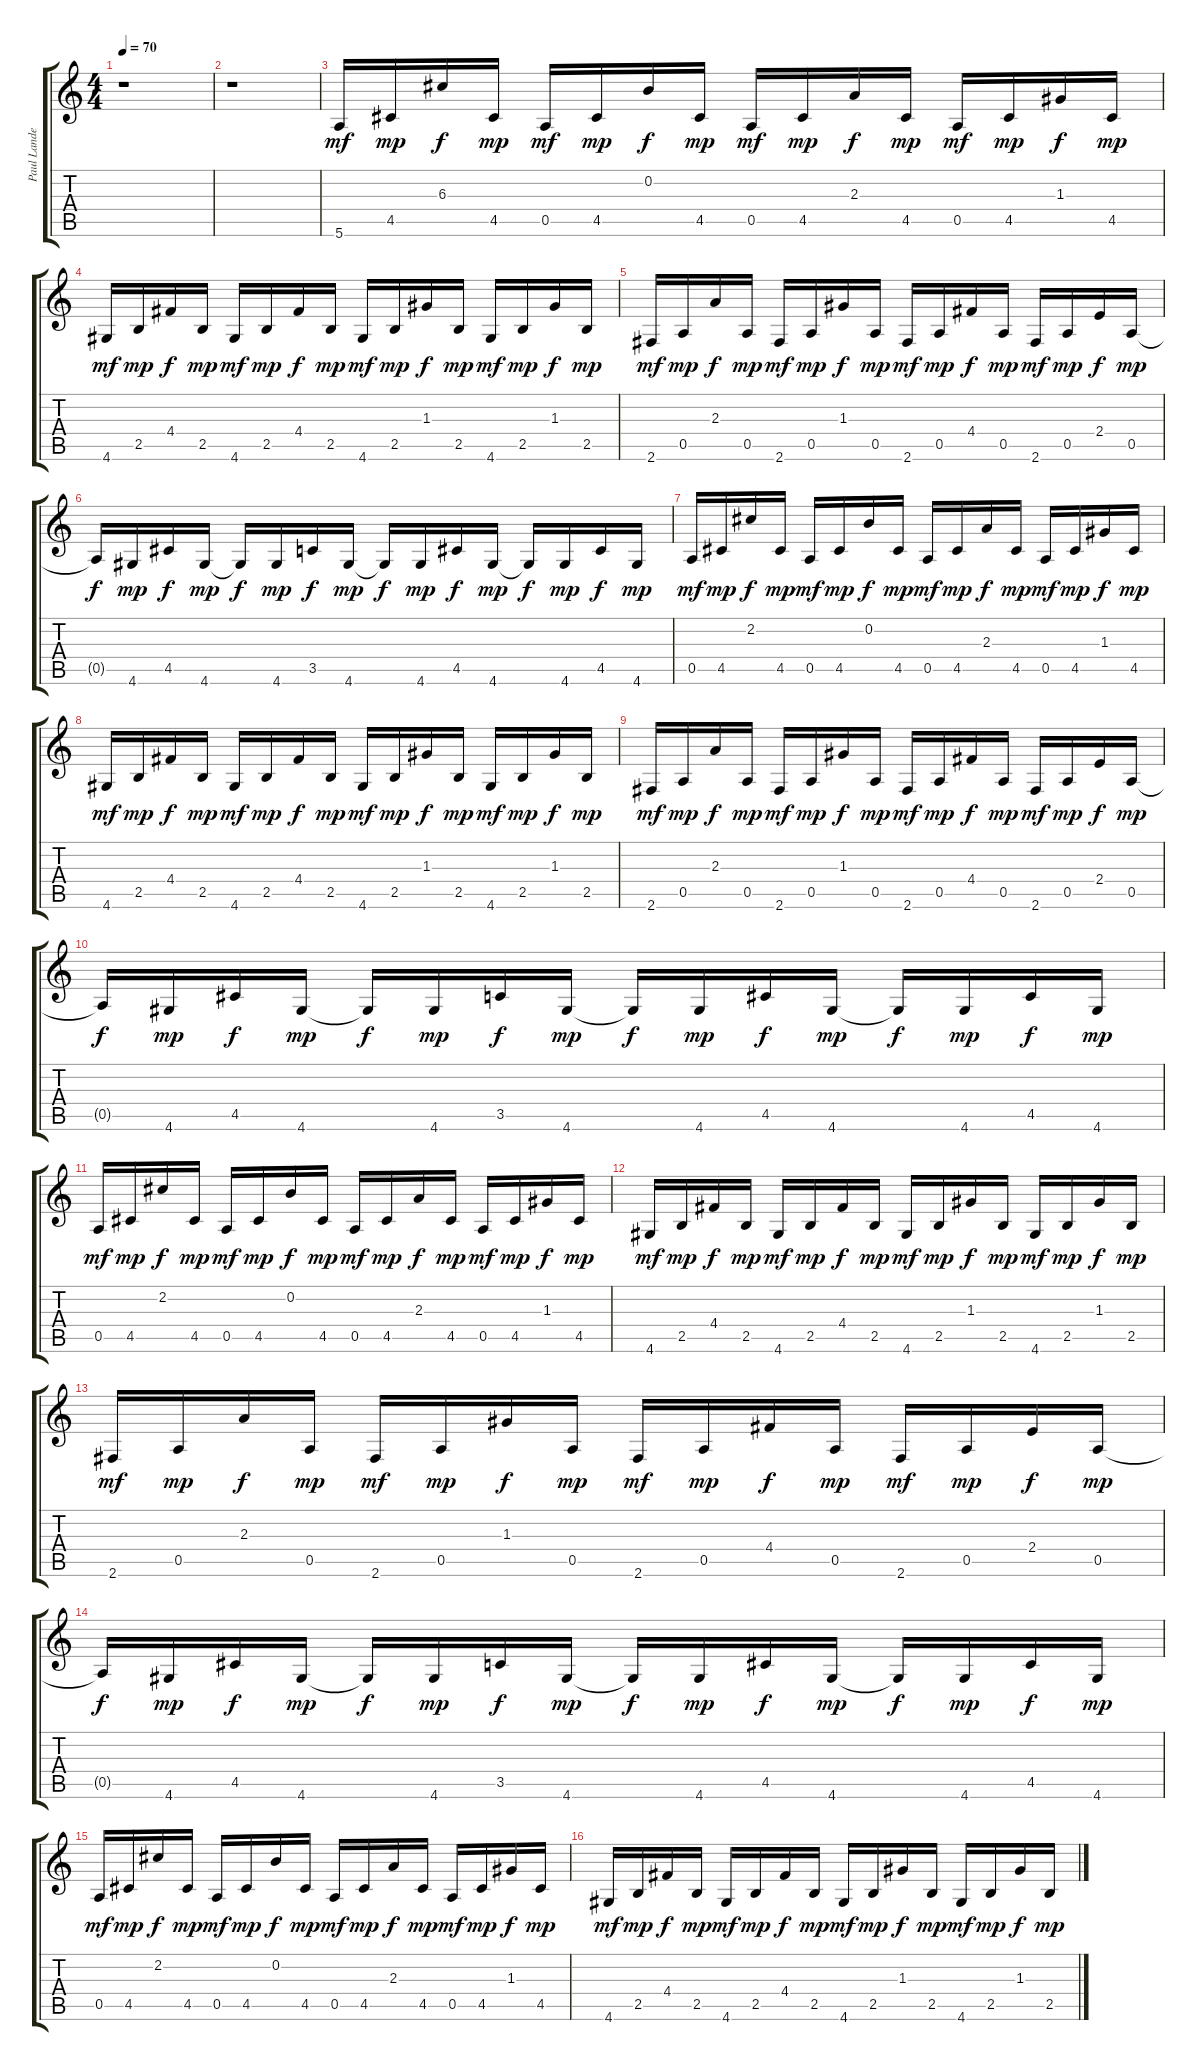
\track ("Paul Landers" "Paul Lande") {instrument electricbassfinger}
\staff {score tabs}
\tuning (E4 B3 G3 D3 A2 E2) {hide}
\ts (4 4)
\tempo 70
\clef g2
\ks c
r.1{dy mf instrument electricbassfinger} |
r.1 |
5.6.16 4.5.16{dy mp} 6.3.16{dy f} 4.5.16{dy mp} 0.5.16{dy mf} 4.5.16{dy mp} 0.2.16{dy f} 4.5.16{dy mp} 0.5.16{dy mf} 4.5.16{dy mp} 2.3.16{dy f} 4.5.16{dy mp} 0.5.16{dy mf} 4.5.16{dy mp} 1.3.16{dy f} 4.5.16{dy mp} |
4.6.16{dy mf} 2.5.16{dy mp} 4.4.16{dy f} 2.5.16{dy mp} 4.6.16{dy mf} 2.5.16{dy mp} 4.4.16{dy f} 2.5.16{dy mp} 4.6.16{dy mf} 2.5.16{dy mp} 1.3.16{dy f} 2.5.16{dy mp} 4.6.16{dy mf} 2.5.16{dy mp} 1.3.16{dy f} 2.5.16{dy mp} |
2.6.16{dy mf} 0.5.16{dy mp} 2.3.16{dy f} 0.5.16{dy mp} 2.6.16{dy mf} 0.5.16{dy mp} 1.3.16{dy f} 0.5.16{dy mp} 2.6.16{dy mf} 0.5.16{dy mp} 4.4.16{dy f} 0.5.16{dy mp} 2.6.16{dy mf} 0.5.16{dy mp} 2.4.16{dy f} 0.5.16{dy mp} |
0.5{t}.16{dy f} 4.6.16{dy mp} 4.5.16{dy f} 4.6.16{dy mp} 4.6{t}.16{dy f} 4.6.16{dy mp} 3.5.16{dy f} 4.6.16{dy mp} 4.6{t}.16{dy f} 4.6.16{dy mp} 4.5.16{dy f} 4.6.16{dy mp} 4.6{t}.16{dy f} 4.6.16{dy mp} 4.5.16{dy f} 4.6.16{dy mp} |
0.5.16{dy mf} 4.5.16{dy mp} 2.2.16{dy f} 4.5.16{dy mp} 0.5.16{dy mf} 4.5.16{dy mp} 0.2.16{dy f} 4.5.16{dy mp} 0.5.16{dy mf} 4.5.16{dy mp} 2.3.16{dy f} 4.5.16{dy mp} 0.5.16{dy mf} 4.5.16{dy mp} 1.3.16{dy f} 4.5.16{dy mp} |
4.6.16{dy mf} 2.5.16{dy mp} 4.4.16{dy f} 2.5.16{dy mp} 4.6.16{dy mf} 2.5.16{dy mp} 4.4.16{dy f} 2.5.16{dy mp} 4.6.16{dy mf} 2.5.16{dy mp} 1.3.16{dy f} 2.5.16{dy mp} 4.6.16{dy mf} 2.5.16{dy mp} 1.3.16{dy f} 2.5.16{dy mp} |
2.6.16{dy mf} 0.5.16{dy mp} 2.3.16{dy f} 0.5.16{dy mp} 2.6.16{dy mf} 0.5.16{dy mp} 1.3.16{dy f} 0.5.16{dy mp} 2.6.16{dy mf} 0.5.16{dy mp} 4.4.16{dy f} 0.5.16{dy mp} 2.6.16{dy mf} 0.5.16{dy mp} 2.4.16{dy f} 0.5.16{dy mp} |
0.5{t}.16{dy f} 4.6.16{dy mp} 4.5.16{dy f} 4.6.16{dy mp} 4.6{t}.16{dy f} 4.6.16{dy mp} 3.5.16{dy f} 4.6.16{dy mp} 4.6{t}.16{dy f} 4.6.16{dy mp} 4.5.16{dy f} 4.6.16{dy mp} 4.6{t}.16{dy f} 4.6.16{dy mp} 4.5.16{dy f} 4.6.16{dy mp} |
0.5.16{dy mf} 4.5.16{dy mp} 2.2.16{dy f} 4.5.16{dy mp} 0.5.16{dy mf} 4.5.16{dy mp} 0.2.16{dy f} 4.5.16{dy mp} 0.5.16{dy mf} 4.5.16{dy mp} 2.3.16{dy f} 4.5.16{dy mp} 0.5.16{dy mf} 4.5.16{dy mp} 1.3.16{dy f} 4.5.16{dy mp} |
4.6.16{dy mf} 2.5.16{dy mp} 4.4.16{dy f} 2.5.16{dy mp} 4.6.16{dy mf} 2.5.16{dy mp} 4.4.16{dy f} 2.5.16{dy mp} 4.6.16{dy mf} 2.5.16{dy mp} 1.3.16{dy f} 2.5.16{dy mp} 4.6.16{dy mf} 2.5.16{dy mp} 1.3.16{dy f} 2.5.16{dy mp} |
2.6.16{dy mf} 0.5.16{dy mp} 2.3.16{dy f} 0.5.16{dy mp} 2.6.16{dy mf} 0.5.16{dy mp} 1.3.16{dy f} 0.5.16{dy mp} 2.6.16{dy mf} 0.5.16{dy mp} 4.4.16{dy f} 0.5.16{dy mp} 2.6.16{dy mf} 0.5.16{dy mp} 2.4.16{dy f} 0.5.16{dy mp} |
0.5{t}.16{dy f} 4.6.16{dy mp} 4.5.16{dy f} 4.6.16{dy mp} 4.6{t}.16{dy f} 4.6.16{dy mp} 3.5.16{dy f} 4.6.16{dy mp} 4.6{t}.16{dy f} 4.6.16{dy mp} 4.5.16{dy f} 4.6.16{dy mp} 4.6{t}.16{dy f} 4.6.16{dy mp} 4.5.16{dy f} 4.6.16{dy mp} |
0.5.16{dy mf} 4.5.16{dy mp} 2.2.16{dy f} 4.5.16{dy mp} 0.5.16{dy mf} 4.5.16{dy mp} 0.2.16{dy f} 4.5.16{dy mp} 0.5.16{dy mf} 4.5.16{dy mp} 2.3.16{dy f} 4.5.16{dy mp} 0.5.16{dy mf} 4.5.16{dy mp} 1.3.16{dy f} 4.5.16{dy mp} |
4.6.16{dy mf} 2.5.16{dy mp} 4.4.16{dy f} 2.5.16{dy mp} 4.6.16{dy mf} 2.5.16{dy mp} 4.4.16{dy f} 2.5.16{dy mp} 4.6.16{dy mf} 2.5.16{dy mp} 1.3.16{dy f} 2.5.16{dy mp} 4.6.16{dy mf} 2.5.16{dy mp} 1.3.16{dy f} 2.5.16{dy mp}
